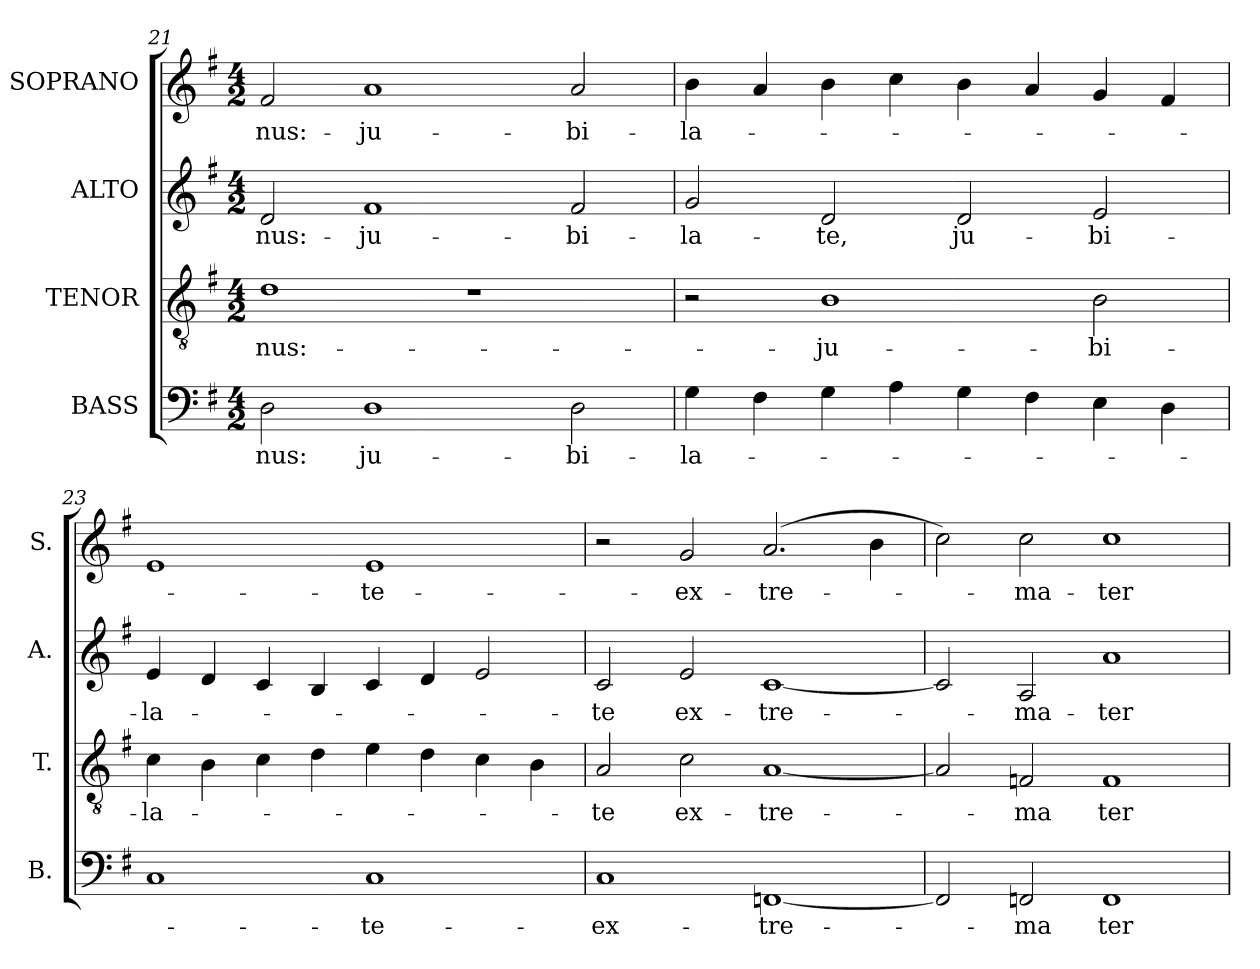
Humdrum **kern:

**kern	**text	**kern	**text	**kern	**text	**kern	**text
*part4	*part4	*part3	*part3	*part2	*part2	*part1	*part1
*staff4	*staff4	*staff3	*staff3	*staff2	*staff2	*staff1	*staff1
*I"BASS	*	*I"TENOR	*	*I"ALTO	*	*I"SOPRANO	*
*I'B.	*	*I'T.	*	*I'A.	*	*I'S.	*
!!LO:PB:g=z
*clefF4	*	*clefGv2	*	*clefG2	*	*clefG2	*
*	*	*ITrd7c12	*	*	*	*	*
*k[f#]	*	*k[f#]	*	*k[f#]	*	*k[f#]	*
*G:	*	*G:	*	*G:	*	*G:	*
*M4/2	*	*M4/2	*	*M4/2	*	*M4/2	*
=21	=21	=21	=21	=21	=21	=21	=21
!	!LO:LY:b:color=#000000	!	!	!	!	!	!
!	!	!	!LO:LY:b:color=#000000	!	!	!	!
!	!	!	!	!	!LO:LY:b:color=#000000	!	!
!	!	!	!	!	!	!	!LO:LY:b:color=#000000
2Di\	-nus:	1Di	-nus:-	2di/	-nus:-	2f#i/	-nus:-
!	!LO:LY:b:color=#000000	!	!	!	!	!	!
!	!	!	!	!	!LO:LY:b:color=#000000	!	!
!	!	!	!	!	!	!	!LO:LY:b:color=#000000
1Di	ju-	.	.	1f#i	-ju-	1ai	-ju-
.	.	1r	.	.	.	.	.
!	!LO:LY:b:color=#000000	!	!	!	!	!	!
!	!	!	!	!	!LO:LY:b:color=#000000	!	!
!	!	!	!	!	!	!	!LO:LY:b:color=#000000
2Di\	-bi-	.	.	2f#i/	-bi-	2ai/	-bi-
=22	=22	=22	=22	=22	=22	=22	=22
!	!LO:LY:b:color=#000000	!	!	!	!	!	!
!	!	!	!	!	!LO:LY:b:color=#000000	!	!
!	!	!	!	!	!	!	!LO:LY:b:color=#000000
4Gi\	-la-	2r	.	2gi/	-la-	4bi\	-la-
4F#i\	.	.	.	.	.	4ai/	.
!	!	!	!LO:LY:b:color=#000000	!	!	!	!
!	!	!	!	!	!LO:LY:b:color=#000000	!	!
4Gi\	.	1BBi	-ju-	2di/	-te,	4bi\	.
4Ai\	.	.	.	.	.	4cci\	.
!	!	!	!	!	!LO:LY:b:color=#000000	!	!
4Gi\	.	.	.	2di/	ju-	4bi\	.
4F#i\	.	.	.	.	.	4ai/	.
!	!	!	!LO:LY:b:color=#000000	!	!	!	!
!	!	!	!	!	!LO:LY:b:color=#000000	!	!
4Ei\	.	2BBi\	-bi-	2ei/	-bi-	4gi/	.
4Di\	.	.	.	.	.	4f#i/	.
=23	=23	=23	=23	=23	=23	=23	=23
!	!	!	!LO:LY:b:color=#000000	!	!	!	!
!	!	!	!	!	!LO:LY:b:color=#000000	!	!
1Ci	.	4Ci\	-la-	4ei/	-la-	1ei	.
.	.	4BBi\	.	4di/	.	.	.
.	.	4Ci\	.	4ci/	.	.	.
.	.	4Di\	.	4Bi/	.	.	.
!	!LO:LY:b:color=#000000	!	!	!	!	!	!
!	!	!	!	!	!	!	!LO:LY:b:color=#000000
1Ci	-te-	4Ei\	.	4ci/	.	1ei	-te-
.	.	4Di\	.	4di/	.	.	.
.	.	4Ci\	.	2ei/	.	.	.
.	.	4BBi\	.	.	.	.	.
=24	=24	=24	=24	=24	=24	=24	=24
!	!LO:LY:b:color=#000000	!	!	!	!	!	!
!	!	!	!LO:LY:b:color=#000000	!	!	!	!
!	!	!	!	!	!LO:LY:b:color=#000000	!	!
1Ci	-ex-	2AAi/	-te	2ci/	-te	2r	.
!	!	!	!LO:LY:b:color=#000000	!	!	!	!
!	!	!	!	!	!LO:LY:b:color=#000000	!	!
!	!	!	!	!	!	!	!LO:LY:b:color=#000000
.	.	2Ci\	ex-	2ei/	ex-	2gi/	-ex-
!	!LO:LY:b:color=#000000	!	!	!	!	!	!
!	!	!	!LO:LY:b:color=#000000	!	!	!	!
!	!	!	!	!	!LO:LY:b:color=#000000	!	!
!	!	!	!	!	!	!	!LO:LY:b:color=#000000
[1FFni	-tre-	[1AAi	-tre-	[1ci	-tre-	(2.ai/	-tre-
.	.	.	.	.	.	4bi\	.
=25	=25	=25	=25	=25	=25	=25	=25
2FFi/]	.	2AAi/]	.	2ci/]	.	2cci\)	.
!	!LO:LY:b:color=#000000	!	!	!	!	!	!
!	!	!	!LO:LY:b:color=#000000	!	!	!	!
!	!	!	!	!	!LO:LY:b:color=#000000	!	!
!	!	!	!	!	!	!	!LO:LY:b:color=#000000
2FFni/	-ma	2FFni/	-ma	2Ai/	-ma-	2cci\	-ma-
!	!LO:LY:b:color=#000000	!	!	!	!	!	!
!	!	!	!LO:LY:b:color=#000000	!	!	!	!
!	!	!	!	!	!LO:LY:b:color=#000000	!	!
!	!	!	!	!	!	!	!LO:LY:b:color=#000000
1FFi	ter-	1FFi	ter-	1ai	-ter-	1cci	-ter-
=	=	=	=	=	=	=	=
*-	*-	*-	*-	*-	*-	*-	*-
